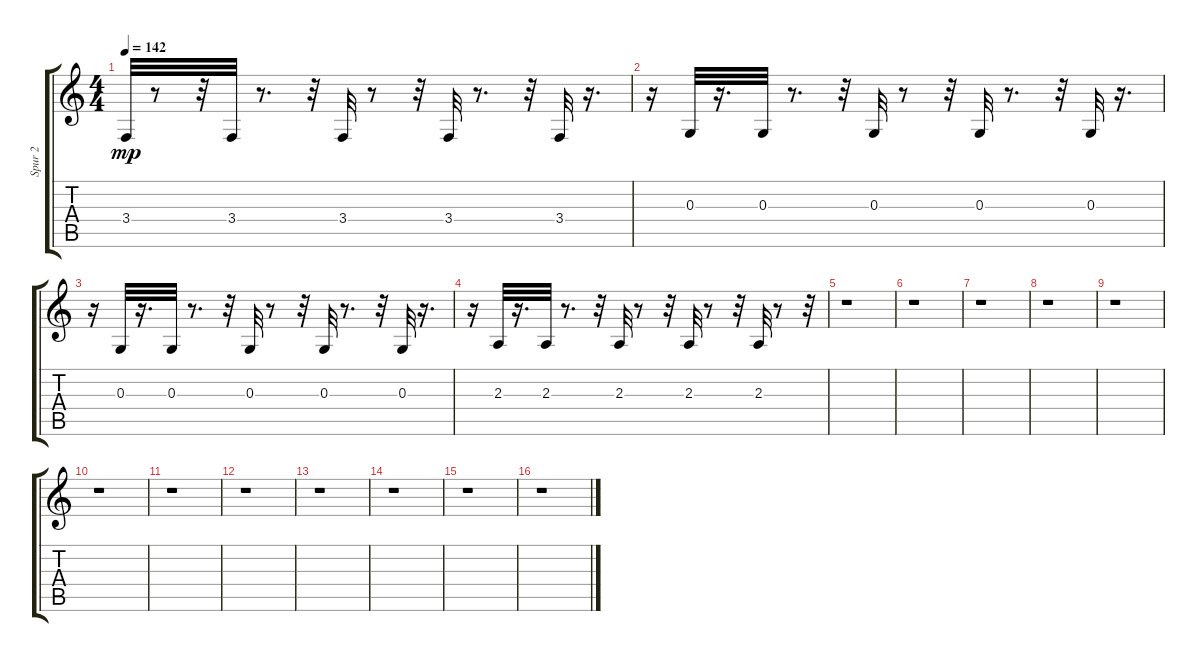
\track ("Spur 2" "Spur 2") {instrument percussiveorgan}
\staff {score tabs}
\tuning (E4 B3 G3 D3 A2 E2) {hide}
\ts (4 4)
\tempo 142
\clef g2
\ks c
3.4.32{dy mp} r.8 r.32 3.4.32 r.8{d} r.32 3.4.32 r.8 r.32 3.4.32 r.8{d} r.32 3.4.32 r.16{d} |
r.16 0.3.32 r.16{d} 0.3.32 r.8{d} r.32 0.3.32 r.8 r.32 0.3.32 r.8{d} r.32 0.3.32 r.16{d} |
r.16 0.3.32 r.16{d} 0.3.32 r.8{d} r.32 0.3.32 r.8 r.32 0.3.32 r.8{d} r.32 0.3.32 r.16{d} |
r.16 2.3.32 r.16{d} 2.3.32 r.8{d} r.32 2.3.32 r.8 r.32 2.3.32 r.8 r.32 2.3.32 r.8 r.32 |
r.1 |
r.1 |
r.1 |
r.1 |
r.1 |
r.1 |
r.1 |
r.1 |
r.1 |
r.1 |
r.1 |
r.1
